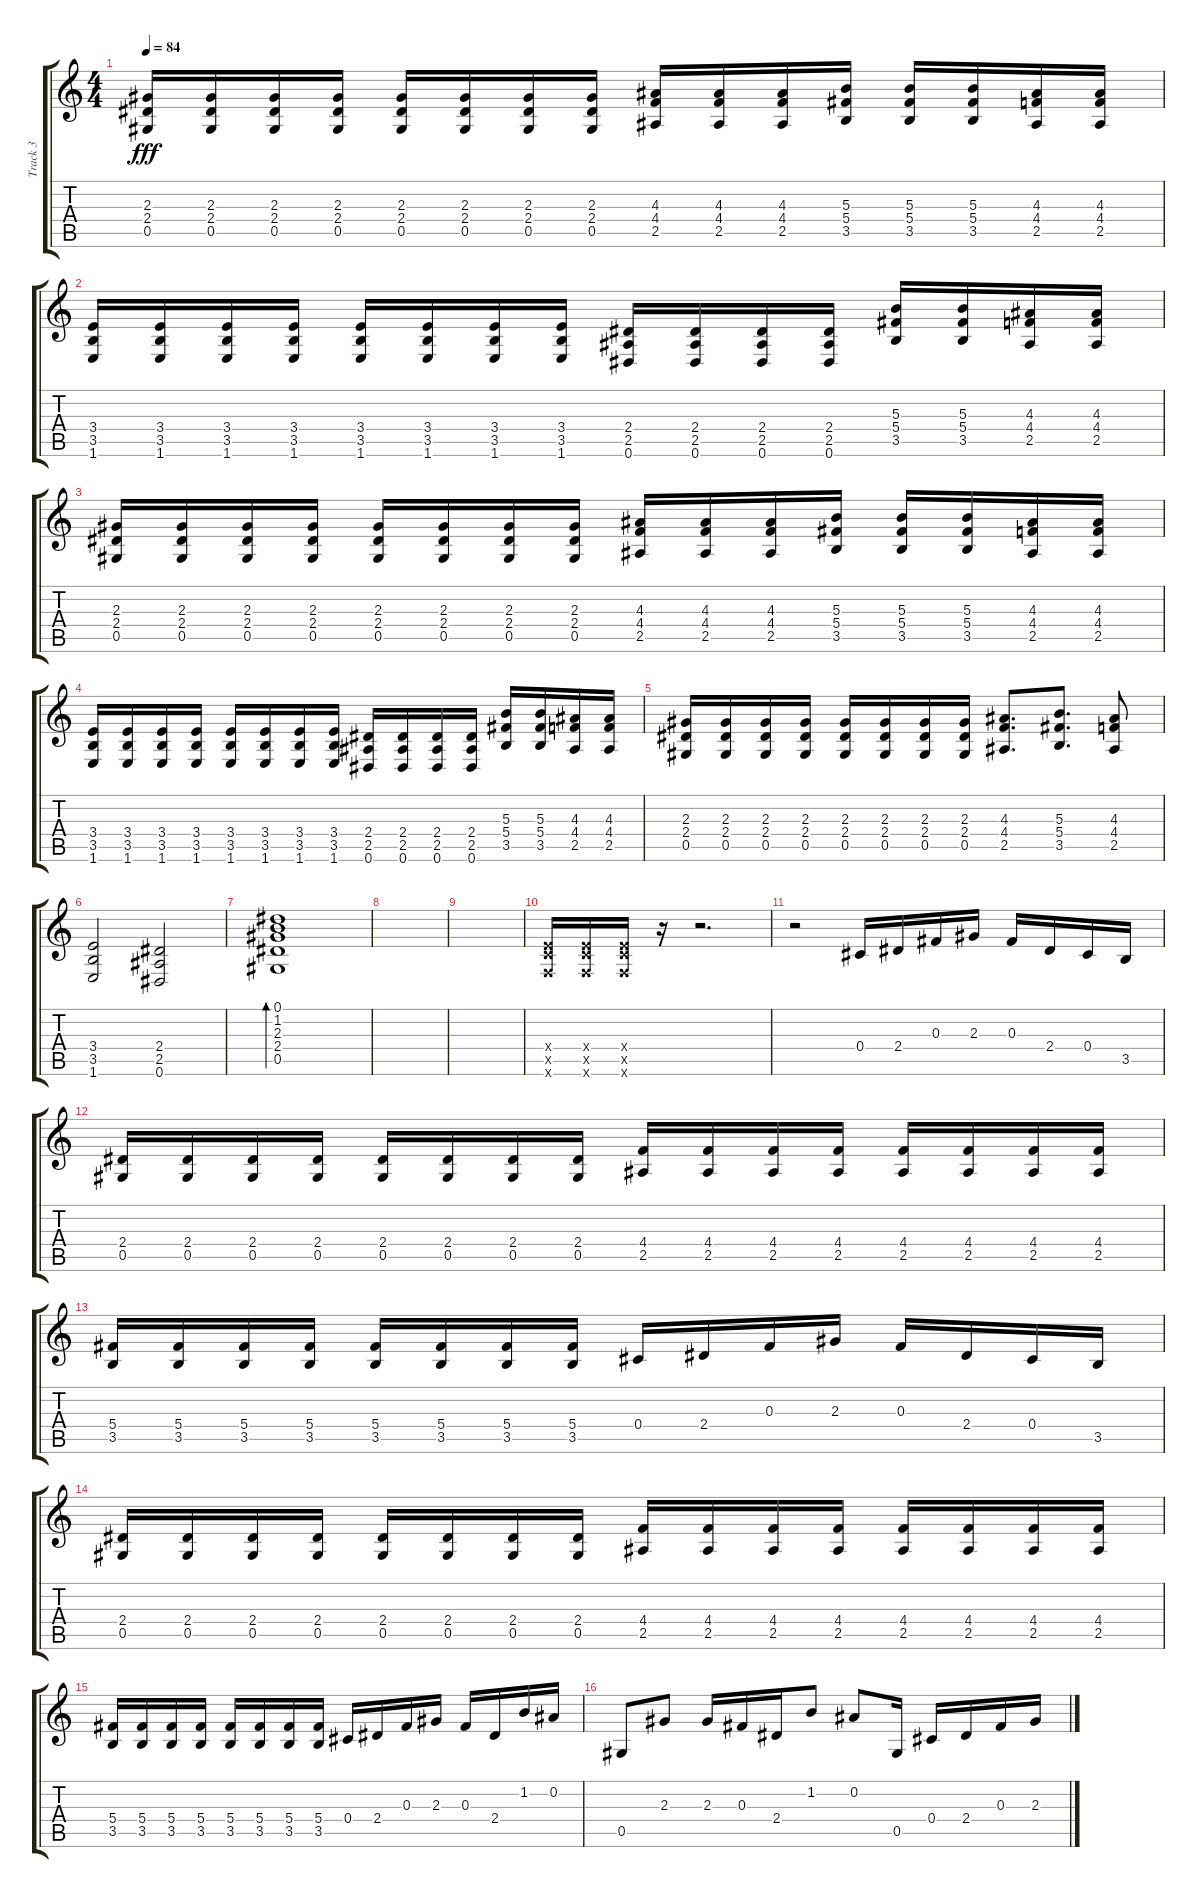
\track ("Track 3" "Track 3") {instrument distortionguitar}
\staff {score tabs}
\tuning (Eb4 Bb3 Gb3 Db3 Ab2 Eb2) {hide}
\ts (4 4)
\tempo 84
\clef g2
\ks c
(2.3 2.4 0.5).16{dy fff} (2.3 2.4 0.5).16 (2.3 2.4 0.5).16 (2.3 2.4 0.5).16 (2.3 2.4 0.5).16 (2.3 2.4 0.5).16 (2.3 2.4 0.5).16 (2.3 2.4 0.5).16 (4.3 4.4 2.5).16 (4.3 4.4 2.5).16 (4.3 4.4 2.5).16 (5.3 5.4 3.5).16 (5.3 5.4 3.5).16 (5.3 5.4 3.5).16 (4.3 4.4 2.5).16 (4.3 4.4 2.5).16 |
(3.4 3.5 1.6).16 (3.4 3.5 1.6).16 (3.4 3.5 1.6).16 (3.4 3.5 1.6).16 (3.4 3.5 1.6).16 (3.4 3.5 1.6).16 (3.4 3.5 1.6).16 (3.4 3.5 1.6).16 (2.4 2.5 0.6).16 (2.4 2.5 0.6).16 (2.4 2.5 0.6).16 (2.4 2.5 0.6).16 (5.3 5.4 3.5).16 (5.3 5.4 3.5).16 (4.3 4.4 2.5).16 (4.3 4.4 2.5).16 |
(2.3 2.4 0.5).16 (2.3 2.4 0.5).16 (2.3 2.4 0.5).16 (2.3 2.4 0.5).16 (2.3 2.4 0.5).16 (2.3 2.4 0.5).16 (2.3 2.4 0.5).16 (2.3 2.4 0.5).16 (4.3 4.4 2.5).16 (4.3 4.4 2.5).16 (4.3 4.4 2.5).16 (5.3 5.4 3.5).16 (5.3 5.4 3.5).16 (5.3 5.4 3.5).16 (4.3 4.4 2.5).16 (4.3 4.4 2.5).16 |
(3.4 3.5 1.6).16 (3.4 3.5 1.6).16 (3.4 3.5 1.6).16 (3.4 3.5 1.6).16 (3.4 3.5 1.6).16 (3.4 3.5 1.6).16 (3.4 3.5 1.6).16 (3.4 3.5 1.6).16 (2.4 2.5 0.6).16 (2.4 2.5 0.6).16 (2.4 2.5 0.6).16 (2.4 2.5 0.6).16 (5.3 5.4 3.5).16 (5.3 5.4 3.5).16 (4.3 4.4 2.5).16 (4.3 4.4 2.5).16 |
(2.3 2.4 0.5).16 (2.3 2.4 0.5).16 (2.3 2.4 0.5).16 (2.3 2.4 0.5).16 (2.3 2.4 0.5).16 (2.3 2.4 0.5).16 (2.3 2.4 0.5).16 (2.3 2.4 0.5).16 (4.3 4.4 2.5).8{d} (5.3 5.4 3.5).8{d} (4.3 4.4 2.5).8 |
(3.4 3.5 1.6).2 (2.4 2.5 0.6).2 |
(0.1 1.2 2.3 2.4 0.5).1{bd 240 instrument electricguitarclean} |
|
|
(3.4{x} 4.5{x} 2.6{x}).16{instrument distortionguitar} (3.4{x} 4.5{x} 2.6{x}).16 (3.4{x} 4.5{x} 2.6{x}).16 r.16 r.2{d} |
r.2 0.4.16{balance 0} 2.4.16 0.3.16 2.3.16 0.3.16 2.4.16 0.4.16 3.5.16 |
(2.4 0.5).16{balance 8} (2.4 0.5).16 (2.4 0.5).16 (2.4 0.5).16 (2.4 0.5).16 (2.4 0.5).16 (2.4 0.5).16 (2.4 0.5).16 (4.4 2.5).16 (4.4 2.5).16 (4.4 2.5).16 (4.4 2.5).16 (4.4 2.5).16 (4.4 2.5).16 (4.4 2.5).16 (4.4 2.5).16 |
(5.4 3.5).16 (5.4 3.5).16 (5.4 3.5).16 (5.4 3.5).16 (5.4 3.5).16 (5.4 3.5).16 (5.4 3.5).16 (5.4 3.5).16 0.4.16 2.4.16 0.3.16 2.3.16 0.3.16 2.4.16 0.4.16 3.5.16 |
(2.4 0.5).16 (2.4 0.5).16 (2.4 0.5).16 (2.4 0.5).16 (2.4 0.5).16 (2.4 0.5).16 (2.4 0.5).16 (2.4 0.5).16 (4.4 2.5).16 (4.4 2.5).16 (4.4 2.5).16 (4.4 2.5).16 (4.4 2.5).16 (4.4 2.5).16 (4.4 2.5).16 (4.4 2.5).16 |
(5.4 3.5).16 (5.4 3.5).16 (5.4 3.5).16 (5.4 3.5).16 (5.4 3.5).16 (5.4 3.5).16 (5.4 3.5).16 (5.4 3.5).16 0.4.16 2.4.16 0.3.16 2.3.16 0.3.16 2.4.16 1.2.16 0.2.16 |
0.5.8 2.3.8 2.3.16 0.3.16 2.4.16 1.2.8 0.2.8 0.5.16 0.4.16 2.4.16 0.3.16 2.3.16
